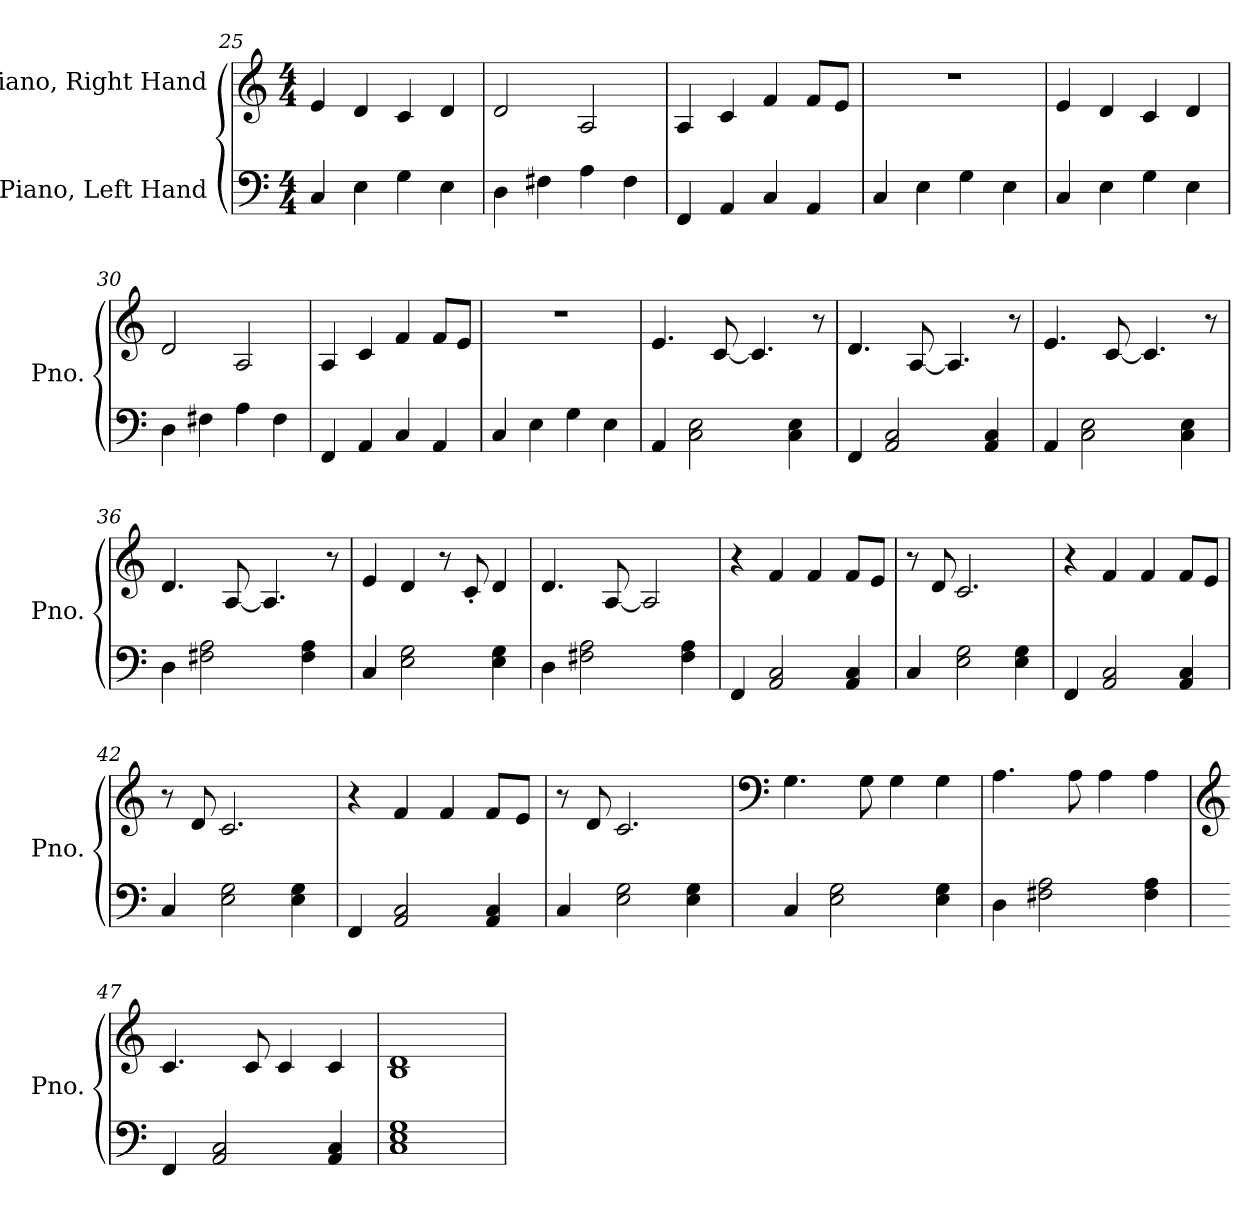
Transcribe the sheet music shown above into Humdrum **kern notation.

**kern	**kern
*part2	*part1
*staff2	*staff1
*I"Piano, Left Hand	*I"Piano, Right Hand
*I'Pno.	*I'Pno.
*clefF4	*clefG2
*k[]	*k[]
*M4/4	*M4/4
=25	=25
4C/	4e/
4E\	4d/
4G\	4c/
4E\	4d/
=26	=26
4D\	2d/
4F#X\	.
4A\	2A/
4F#\	.
=27	=27
4FF/	4A/
4AA/	4c/
4C/	4f/
4AA/	8f/L
.	8e/J
=28	=28
4C/	1r
4E\	.
4G\	.
4E\	.
=29	=29
4C/	4e/
4E\	4d/
4G\	4c/
4E\	4d/
!!LO:LB:g=z
=30	=30
4D\	2d/
4F#X\	.
4A\	2A/
4F#\	.
=31	=31
4FF/	4A/
4AA/	4c/
4C/	4f/
4AA/	8f/L
.	8e/J
=32	=32
4C/	1r
4E\	.
4G\	.
4E\	.
=33	=33
4AA/	4.e/
2C\ 2E\	.
.	[8c/
.	4.c/]
4C\ 4E\	.
.	8r
=34	=34
4FF/	4.d/
2AA/ 2C/	.
.	[8A/
.	4.A/]
4AA/ 4C/	.
.	8r
=35	=35
4AA/	4.e/
2C\ 2E\	.
.	[8c/
.	4.c/]
4C\ 4E\	.
.	8r
=36	=36
4D\	4.d/
2F#X\ 2A\	.
.	[8A/
.	4.A/]
4F#\ 4A\	.
.	8r
!!LO:LB:g=z
=37	=37
4C/	4e/
2E\ 2G\	4d/
.	8r
.	8c'/
4E\ 4G\	4d/
=38	=38
4D\	4.d/
2F#X\ 2A\	.
.	[8A/
.	2A/]
4F#\ 4A\	.
=39	=39
4FF/	4r
2AA/ 2C/	4f/
.	4f/
4AA/ 4C/	8f/L
.	8e/J
=40	=40
4C/	8r
.	8d/
2E\ 2G\	2.c/
4E\ 4G\	.
=41	=41
4FF/	4r
2AA/ 2C/	4f/
.	4f/
4AA/ 4C/	8f/L
.	8e/J
=42	=42
4C/	8r
.	8d/
2E\ 2G\	2.c/
4E\ 4G\	.
=43	=43
4FF/	4r
2AA/ 2C/	4f/
.	4f/
4AA/ 4C/	8f/L
.	8e/J
!!LO:PB:g=z
=44	=44
4C/	8r
.	8d/
2E\ 2G\	2.c/
4E\ 4G\	.
=45	=45
*	*clefF4
4C/	4.G\
2E\ 2G\	.
.	8G\
.	4G\
4E\ 4G\	4G\
=46	=46
4D\	4.A\
2F#X\ 2A\	.
.	8A\
.	4A\
4F#\ 4A\	4A\
=47	=47
*	*clefG2
4FF/	4.c/
2AA/ 2C/	.
.	8c/
.	4c/
4AA/ 4C/	4c/
=48	=48
1C 1E 1G	1B 1d
=	=
*-	*-
